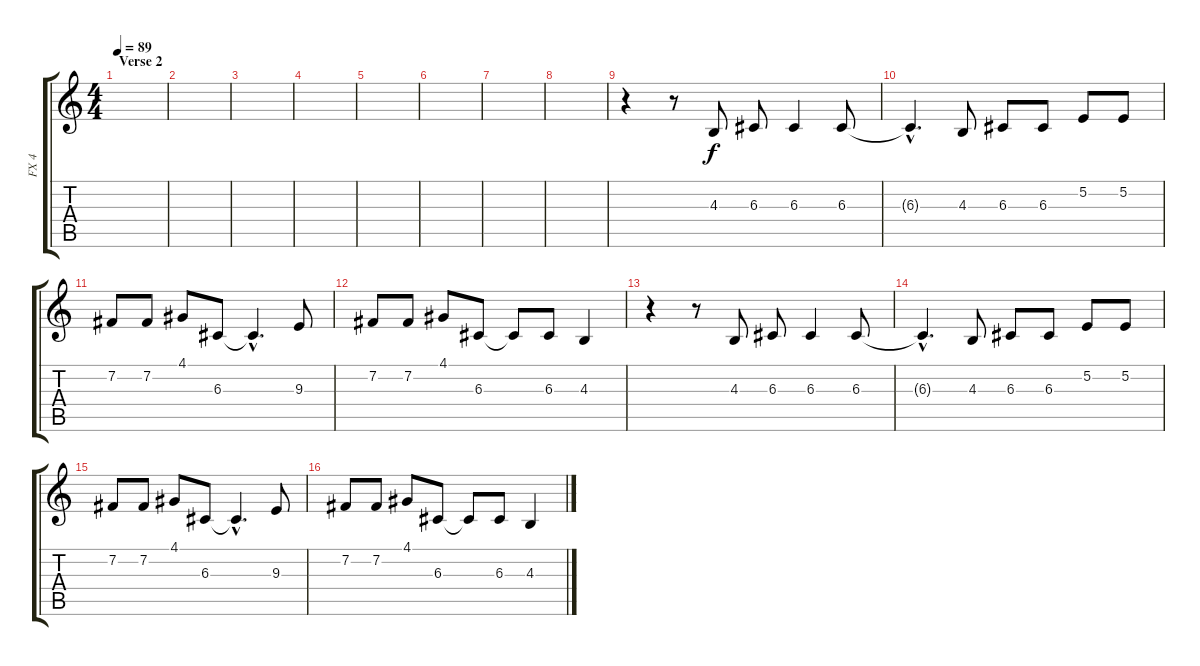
\track ("FX 4" "FX 4") {instrument fx4atmosphere}
\staff {score tabs}
\tuning (E4 B3 G3 D3 A2 E2) {hide}
\ts (4 4)
\section ("" "Verse 2")
\tempo 89
\clef g2
\ks c
|
|
|
|
|
|
|
|
r.4 r.8 4.3.8 6.3.8 6.3.4 6.3.8 |
6.3{hac t}.4{d} 4.3.8 6.3.8 6.3.8 5.2.8 5.2.8 |
7.2.8 7.2.8 4.1.8 6.3.8 6.3{hac t}.4{d} 9.3.8 |
7.2.8 7.2.8 4.1.8 6.3.8 6.3{t}.8 6.3.8 4.3.4 |
r.4 r.8 4.3.8 6.3.8 6.3.4 6.3.8 |
6.3{hac t}.4{d} 4.3.8 6.3.8 6.3.8 5.2.8 5.2.8 |
7.2.8 7.2.8 4.1.8 6.3.8 6.3{hac t}.4{d} 9.3.8 |
7.2.8 7.2.8 4.1.8 6.3.8 6.3{t}.8 6.3.8 4.3.4
